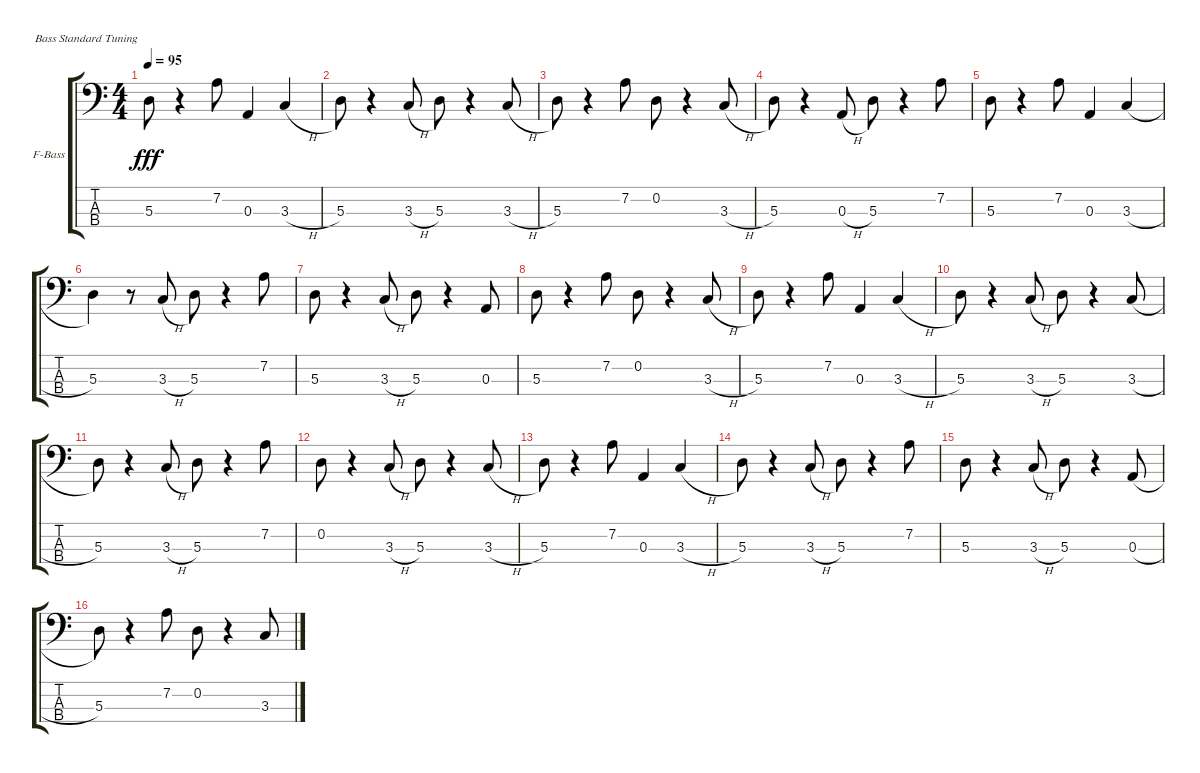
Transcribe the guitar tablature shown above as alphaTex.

\bracketExtendMode groupsimilarinstruments
\firstSystemTrackNameOrientation horizontal
\otherSystemsTrackNameOrientation horizontal
\track ("Bass" "F-Bass") {instrument fretlessbass}
\staff {score tabs}
\tuning (G2 D2 A1 E1)
\ts (4 4)
\tempo 95
\clef f4
\ks c
5.3.8{dy fff} r.4 7.2.8 0.3.4 3.3{h}.4 |
5.3.8 r.4 3.3{h}.8 5.3.8 r.4 3.3{h}.8 |
5.3.8 r.4 7.2.8 0.2.8 r.4 3.3{h}.8 |
5.3.8 r.4 0.3{h}.8 5.3.8 r.4 7.2.8 |
5.3.8 r.4 7.2.8 0.3.4 3.3{h}.4 |
5.3.4 r.8 3.3{h}.8 5.3.8 r.4 7.2.8 |
5.3.8 r.4 3.3{h}.8 5.3.8 r.4 0.3.8 |
5.3.8 r.4 7.2.8 0.2.8 r.4 3.3{h}.8 |
5.3.8 r.4 7.2.8 0.3.4 3.3{h}.4 |
5.3.8 r.4 3.3{h}.8 5.3.8 r.4 3.3{h}.8 |
5.3.8 r.4 3.3{h}.8 5.3.8 r.4 7.2.8 |
0.2.8 r.4 3.3{h}.8 5.3.8 r.4 3.3{h}.8 |
5.3.8 r.4 7.2.8 0.3.4 3.3{h}.4 |
5.3.8 r.4 3.3{h}.8 5.3.8 r.4 7.2.8 |
5.3.8 r.4 3.3{h}.8 5.3.8 r.4 0.3{h}.8 |
5.3.8 r.4 7.2.8 0.2.8 r.4 3.3{h}.8
